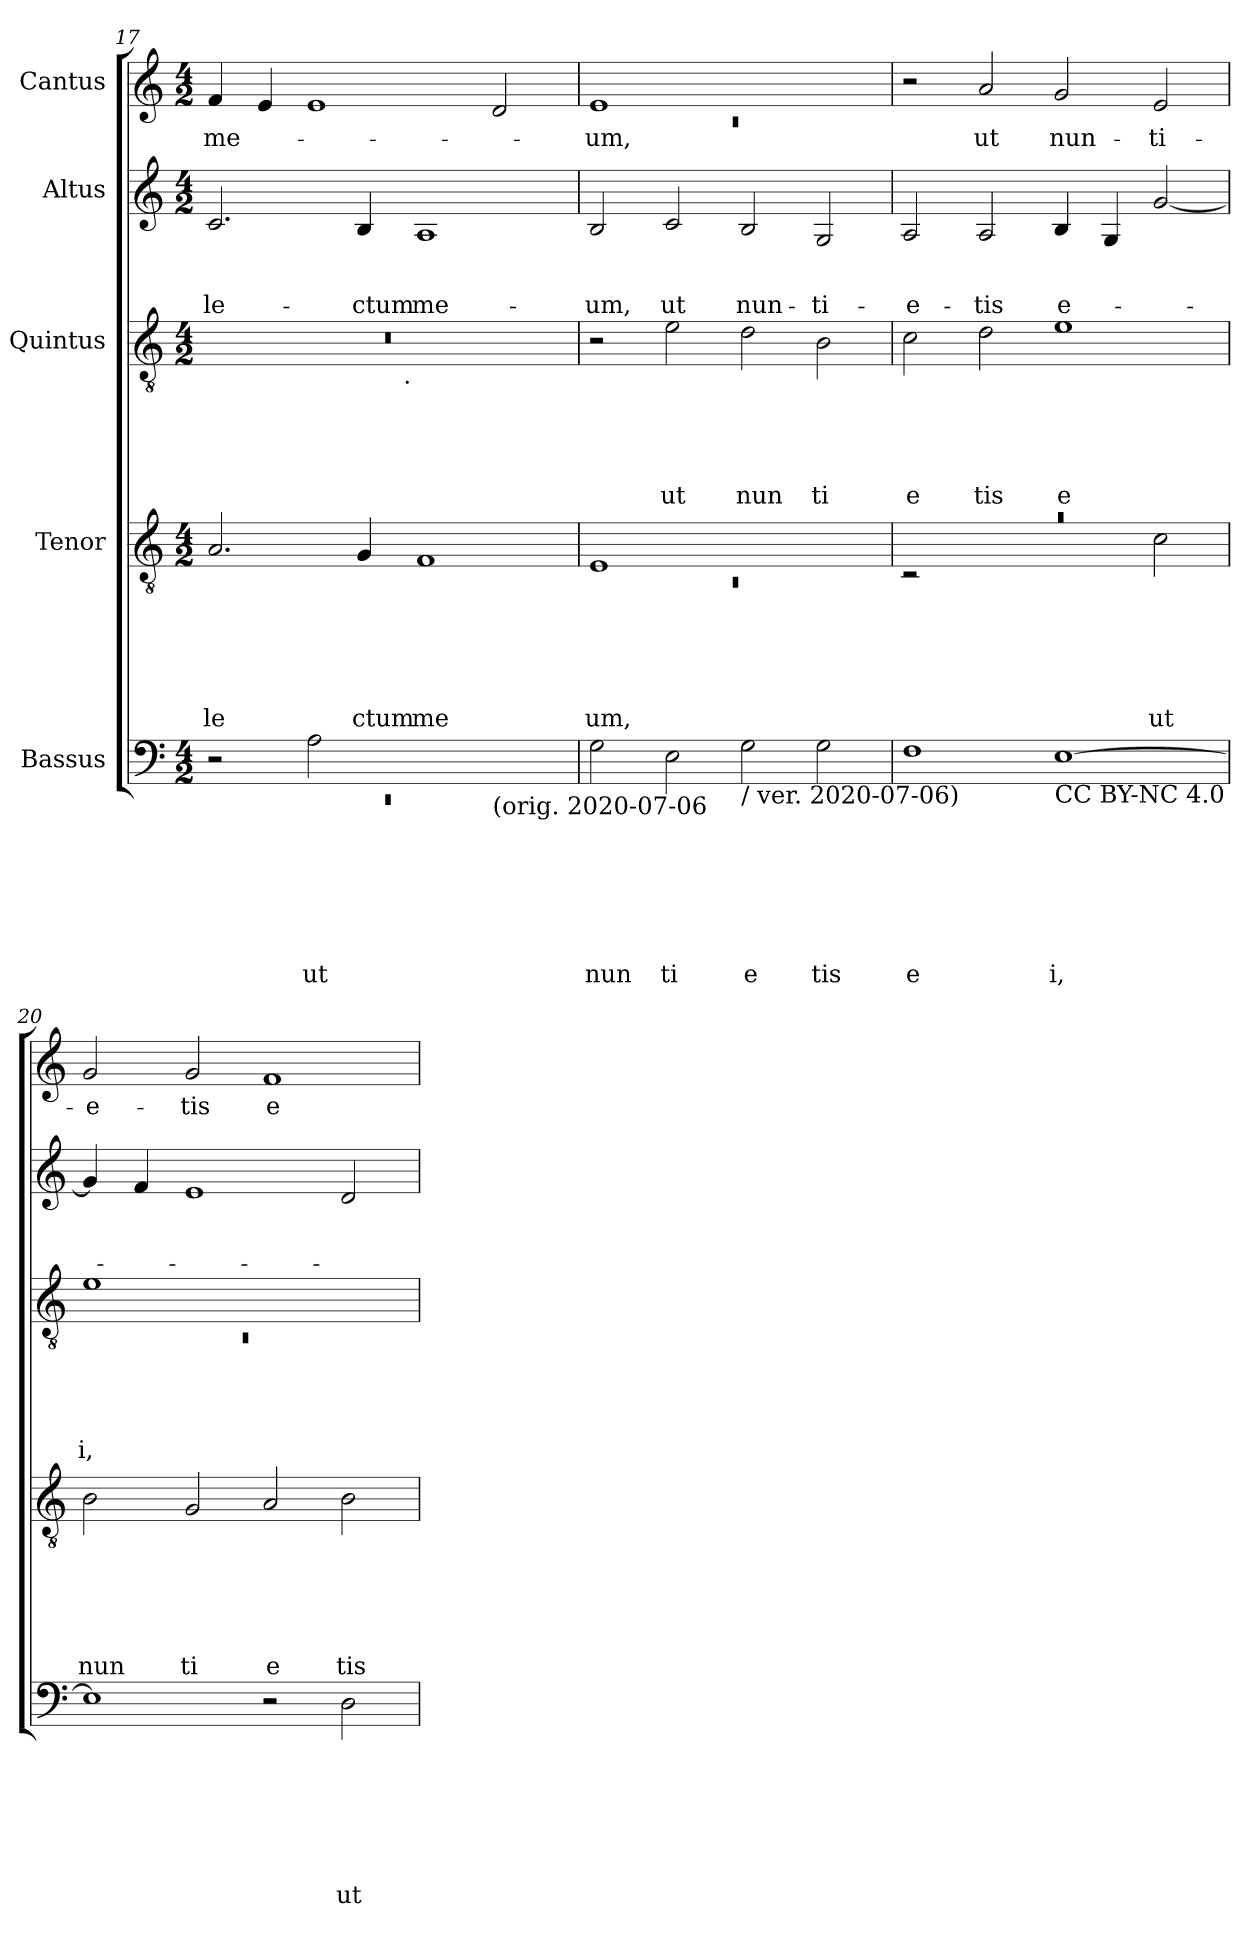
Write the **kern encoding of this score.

**kern	**text	**text	**text	**text	**text	**text	**text	**kern	**text	**text	**text	**text	**text	**text	**kern	**text	**text	**text	**text	**text	**kern	**text	**text	**text	**kern	**text
*part5	*part5	*part5	*part5	*part5	*part5	*part5	*part5	*part4	*part4	*part4	*part4	*part4	*part4	*part4	*part3	*part3	*part3	*part3	*part3	*part3	*part2	*part2	*part2	*part2	*part1	*part1
*staff5	*staff5	*staff5	*staff5	*staff5	*staff5	*staff5	*staff5	*staff4	*staff4	*staff4	*staff4	*staff4	*staff4	*staff4	*staff3	*staff3	*staff3	*staff3	*staff3	*staff3	*staff2	*staff2	*staff2	*staff2	*staff1	*staff1
*I"Bassus	*	*	*	*	*	*	*	*I"Tenor	*	*	*	*	*	*	*I"Quintus	*	*	*	*	*	*I"Altus	*	*	*	*I"Cantus	*
*clefF4	*	*	*	*	*	*	*	*clefGv2	*	*	*	*	*	*	*clefGv2	*	*	*	*	*	*clefG2	*	*	*	*clefG2	*
*k[]	*	*	*	*	*	*	*	*k[]	*	*	*	*	*	*	*k[]	*	*	*	*	*	*k[]	*	*	*	*k[]	*
*C:	*	*	*	*	*	*	*	*C:	*	*	*	*	*	*	*C:	*	*	*	*	*	*C:	*	*	*	*C:	*
*M4/2	*	*	*	*	*	*	*	*M4/2	*	*	*	*	*	*	*M4/2	*	*	*	*	*	*M4/2	*	*	*	*M4/2	*
=17	=17	=17	=17	=17	=17	=17	=17	=17	=17	=17	=17	=17	=17	=17	=17	=17	=17	=17	=17	=17	=17	=17	=17	=17	=17	=17
*^	*	*	*	*	*	*	*	*	*	*	*	*	*	*	*	*	*	*	*	*	*	*	*	*	*	*
!	!LO:N:vis=1	!	!	!	!	!	!	!	!	!	!	!	!	!	!LO:LY:b	!	!	!	!	!	!	!	!	!	!LO:LY:b	!	!LO:LY:b
*^	*^	*	*	*	*	*	*	*	*	*	*	*	*	*	*	*^	*	*	*	*	*	*	*	*	*	*	*
0ryy	0rEE	2r	1.ryy	.	.	.	.	.	.	.	2.A/	.	.	.	.	.	le	0r	2ryy	.	.	.	.	.	2.c/	.	.	-le-	4f/	me-
.	.	.	.	.	.	.	.	.	.	.	.	.	.	.	.	.	.	.	.	.	.	.	.	.	.	.	.	.	4e/	.
!	!	!	!	!	!	!	!	!	!	!LO:LY:b	!	!	!	!	!	!	!	!	!	!	!	!	!	!	!	!	!	!	!	!
.	.	2A\	.	.	.	.	.	.	.	ut	.	.	.	.	.	.	.	.	4...ryy	.	.	.	.	.	.	.	.	.	1e	.
!	!	!	!	!	!	!	!	!	!	!	!	!	!	!	!	!	!LO:LY:b	!	!	!	!	!	!	!	!	!	!	!LO:LY:b	!	!
.	.	.	.	.	.	.	.	.	.	.	4G/	.	.	.	.	.	ctum	.	.	.	.	.	.	.	4B/	.	.	-ctum	.	.
!	!	!	!	!	!	!	!	!	!	!	!	!	!	!	!	!	!	!	!LO:TX:b:t=.	!	!	!	!	!	!	!	!	!	!	!
.	.	.	.	.	.	.	.	.	.	.	.	.	.	.	.	.	.	.	1ryy	.	.	.	.	.	.	.	.	.	.	.
!	!	!	!	!	!	!	!	!	!	!	!	!	!	!	!	!	!LO:LY:b	!	!	!	!	!	!	!	!	!	!	!LO:LY:b	!	!
.	.	1ryy	.	.	.	.	.	.	.	.	1F	.	.	.	.	.	me	.	.	.	.	.	.	.	1A	.	.	me-	.	.
!	!	!	!LO:TX:b:t=(orig. 2020-07-06	!	!	!	!	!	!	!	!	!	!	!	!	!	!	!	!	!	!	!	!	!	!	!	!	!	!	!
.	.	.	2ryy	.	.	.	.	.	.	.	.	.	.	.	.	.	.	.	.	.	.	.	.	.	.	.	.	.	2d/	.
.	.	.	.	.	.	.	.	.	.	.	.	.	.	.	.	.	.	.	32ryy	.	.	.	.	.	.	.	.	.	.	.
=18	=18	=18	=18	=18	=18	=18	=18	=18	=18	=18	=18	=18	=18	=18	=18	=18	=18	=18	=18	=18	=18	=18	=18	=18	=18	=18	=18	=18	=18	=18
*	*	*	*	*	*	*	*	*	*	*	*^	*	*	*	*	*	*	*	*	*	*	*	*	*	*	*	*	*	*^	*
!	!	!	!	!	!	!	!	!	!	!LO:LY:b	!	!LO:N:vis=1	!	!	!	!	!	!LO:LY:b	!	!	!	!	!	!	!	!	!	!	!LO:LY:b	!	!LO:N:vis=1	!LO:LY:b
*v	*v	*v	*v	*	*	*	*	*	*	*	*	*	*	*	*	*	*	*	*v	*v	*	*	*	*	*	*	*	*	*	*	*	*
2G\	.	.	.	.	.	.	nun	1E	0rC	.	.	.	.	.	um,	2r	.	.	.	.	.	2B/	.	.	-um,	1e	0rc	-um,
!	!	!	!	!	!	!	!LO:LY:b	!	!	!	!	!	!	!	!	!	!	!	!	!	!LO:LY:b	!	!	!	!LO:LY:b	!	!	!
2E\	.	.	.	.	.	.	ti	.	.	.	.	.	.	.	.	2e\	.	.	.	.	ut	2c/	.	.	ut	.	.	.
!LO:TX:b:t=/ ver. 2020-07-06)	!	!	!	!	!	!	!	!	!	!	!	!	!	!	!	!	!	!	!	!	!	!	!	!	!	!	!	!
!	!	!	!	!	!	!	!LO:LY:b	!	!	!	!	!	!	!	!	!	!	!	!	!	!LO:LY:b	!	!	!	!LO:LY:b	!	!	!
2G\	.	.	.	.	.	.	e	1ryy	.	.	.	.	.	.	.	2d\	.	.	.	.	nun	2B/	.	.	nun-	1ryy	.	.
!	!	!	!	!	!	!	!LO:LY:b	!	!	!	!	!	!	!	!	!	!	!	!	!	!LO:LY:b	!	!	!	!LO:LY:b	!	!	!
2G\	.	.	.	.	.	.	tis	.	.	.	.	.	.	.	.	2B\	.	.	.	.	ti	2G/	.	.	-ti-	.	.	.
*	*	*	*	*	*	*	*	*	*	*	*	*	*	*	*	*	*	*	*	*	*	*	*	*	*	*v	*v	*
=19	=19	=19	=19	=19	=19	=19	=19	=19	=19	=19	=19	=19	=19	=19	=19	=19	=19	=19	=19	=19	=19	=19	=19	=19	=19	=19	=19
!	!	!	!	!	!	!	!LO:LY:b	!LO:N:vis=1	!	!	!	!	!	!	!	!	!	!	!	!	!LO:LY:b	!	!	!	!LO:LY:b	!	!
1F	.	.	.	.	.	.	e	0ra	2rC	.	.	.	.	.	.	2c\	.	.	.	.	e	2A/	.	.	-e-	2r	.
!	!	!	!	!	!	!	!	!	!	!	!	!	!	!	!	!	!	!	!	!	!LO:LY:b	!	!	!	!LO:LY:b	!	!LO:LY:b
.	.	.	.	.	.	.	.	.	1ryy	.	.	.	.	.	.	2d\	.	.	.	.	tis	2A/	.	.	-tis	2a/	ut
!LO:TX:b:t=CC BY-NC 4.0	!	!	!	!	!	!	!	!	!	!	!	!	!	!	!	!	!	!	!	!	!	!	!	!	!	!	!
!	!	!	!	!	!	!	!LO:LY:b:rj	!	!	!	!	!	!	!	!	!	!	!	!	!	!LO:LY:b	!	!	!	!LO:LY:b	!	!LO:LY:b
[>1E	.	.	.	.	.	.	i,	.	.	.	.	.	.	.	.	1e	.	.	.	.	e	4B/	.	.	e-	2g/	nun-
.	.	.	.	.	.	.	.	.	.	.	.	.	.	.	.	.	.	.	.	.	.	4G/	.	.	.	.	.
!	!	!	!	!	!	!	!	!	!	!	!	!	!	!	!LO:LY:b	!	!	!	!	!	!	!	!	!	!	!	!LO:LY:b
.	.	.	.	.	.	.	.	.	2c\	.	.	.	.	.	ut	.	.	.	.	.	.	[<2g/	.	.	.	2e/	-ti-
=20	=20	=20	=20	=20	=20	=20	=20	=20	=20	=20	=20	=20	=20	=20	=20	=20	=20	=20	=20	=20	=20	=20	=20	=20	=20	=20	=20
*	*	*	*	*	*	*	*	*	*	*	*	*	*	*	*	*^	*	*	*	*	*	*	*	*	*	*	*
!	!	!	!	!	!	!	!	!	!	!	!	!	!	!	!LO:LY:b	!	!LO:N:vis=1	!	!	!	!	!LO:LY:b	!	!	!	!	!	!LO:LY:b
*	*	*	*	*	*	*	*	*v	*v	*	*	*	*	*	*	*	*	*	*	*	*	*	*	*	*	*	*	*
1E]	.	.	.	.	.	.	.	2B\	.	.	.	.	.	nun	1e	0rC	.	.	.	.	i,	4g/]	.	.	.	2g/	-e-
.	.	.	.	.	.	.	.	.	.	.	.	.	.	.	.	.	.	.	.	.	.	4f/	.	.	.	.	.
!	!	!	!	!	!	!	!	!	!	!	!	!	!	!LO:LY:b	!	!	!	!	!	!	!	!	!	!	!	!	!LO:LY:b
.	.	.	.	.	.	.	.	2G/	.	.	.	.	.	ti	.	.	.	.	.	.	.	1e	.	.	.	2g/	-tis
!	!	!	!	!	!	!	!	!	!	!	!	!	!	!LO:LY:b	!	!	!	!	!	!	!	!	!	!	!	!	!LO:LY:b
2r	.	.	.	.	.	.	.	2A/	.	.	.	.	.	e	1ryy	.	.	.	.	.	.	.	.	.	.	1f	e-
!	!	!	!	!	!	!	!LO:LY:b	!	!	!	!	!	!	!LO:LY:b	!	!	!	!	!	!	!	!	!	!	!	!	!
2D\	.	.	.	.	.	.	ut	2B\	.	.	.	.	.	tis	.	.	.	.	.	.	.	2d/	.	.	.	.	.
*	*	*	*	*	*	*	*	*	*	*	*	*	*	*	*v	*v	*	*	*	*	*	*	*	*	*	*	*
=	=	=	=	=	=	=	=	=	=	=	=	=	=	=	=	=	=	=	=	=	=	=	=	=	=	=
*-	*-	*-	*-	*-	*-	*-	*-	*-	*-	*-	*-	*-	*-	*-	*-	*-	*-	*-	*-	*-	*-	*-	*-	*-	*-	*-
